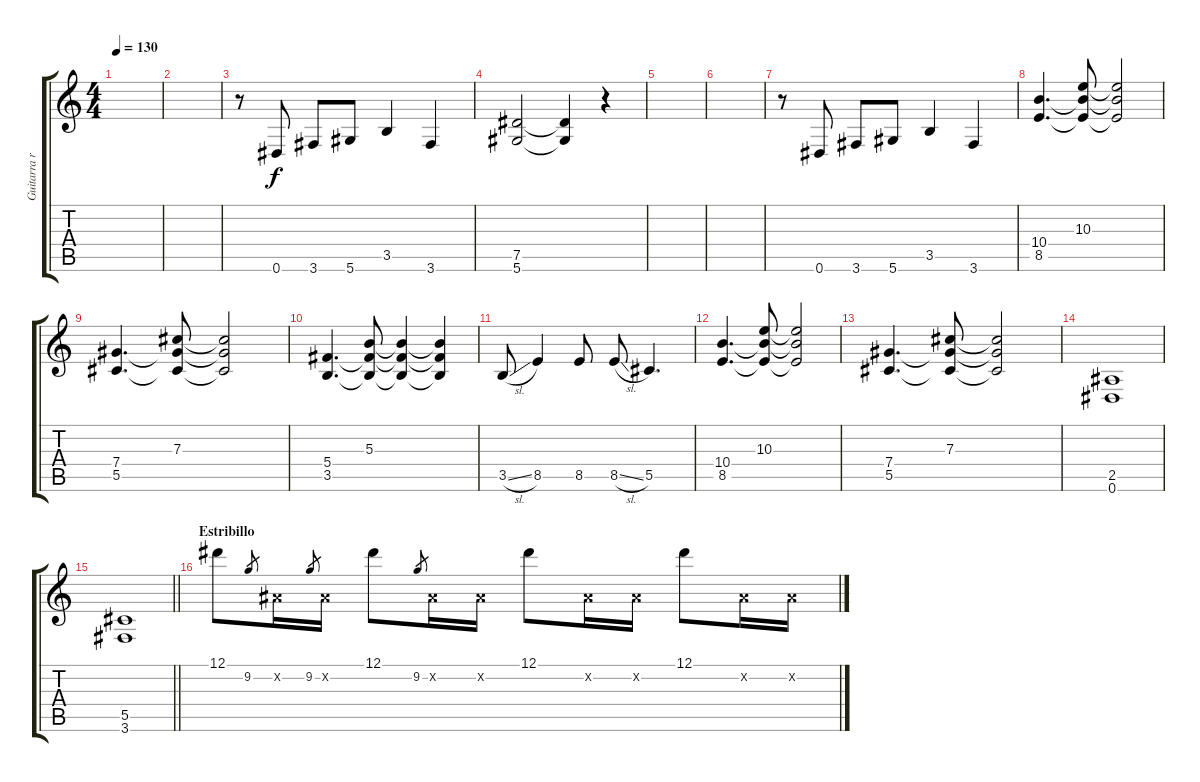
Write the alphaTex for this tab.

\track ("Guitarra ritm. 2 (W. Giardino)" "Guitarra r") {instrument distortionguitar}
\staff {score tabs}
\tuning (Eb4 Bb3 Gb3 Db3 Ab2 Eb2) {hide}
\ts (4 4)
\tempo 130
\clef g2
\ks c
|
|
r.8 0.6.8 3.6.8 5.6.8 3.5.4 3.6.4 |
(7.5 5.6).2 (7.5{t} 5.6{t}).4 r.4 |
|
|
r.8 0.6.8 3.6.8 5.6.8 3.5.4 3.6.4 |
(10.4 8.5).4{d volume 9} (10.3 10.4{t} 8.5{t}).8 (10.3{t} 10.4{t} 8.5{t}).2 |
(7.4 5.5).4{d} (7.3 7.4{t} 5.5{t}).8 (7.3{t} 7.4{t} 5.5{t}).2 |
(5.4 3.5).4{d} (5.3 5.4{t} 3.5{t}).8 (5.3{t} 5.4{t} 3.5{t}).4 (5.3{t} 5.4{t} 3.5{t}).4 |
3.5{sl}.8 8.5.4 8.5.8 8.5{sl}.8 5.5.4{d} |
(10.4 8.5).4{d} (10.3 10.4{t} 8.5{t}).8 (10.3{t} 10.4{t} 8.5{t}).2 |
(7.4 5.5).4{d} (7.3 7.4{t} 5.5{t}).8 (7.3{t} 7.4{t} 5.5{t}).2 |
(2.5 0.6).1 |
\barLineRight lightlight
(5.5 3.6).1 |
\section ("" "Estribillo")
12.1.8 9.2.8{gr} 0.2{x}.16 9.2.8{gr} 0.2{x}.16 12.1.8 9.2.8{gr} 0.2{x}.16 0.2{x}.16 12.1.8 0.2{x}.16 0.2{x}.16 12.1.8 0.2{x}.16 0.2{x}.16
